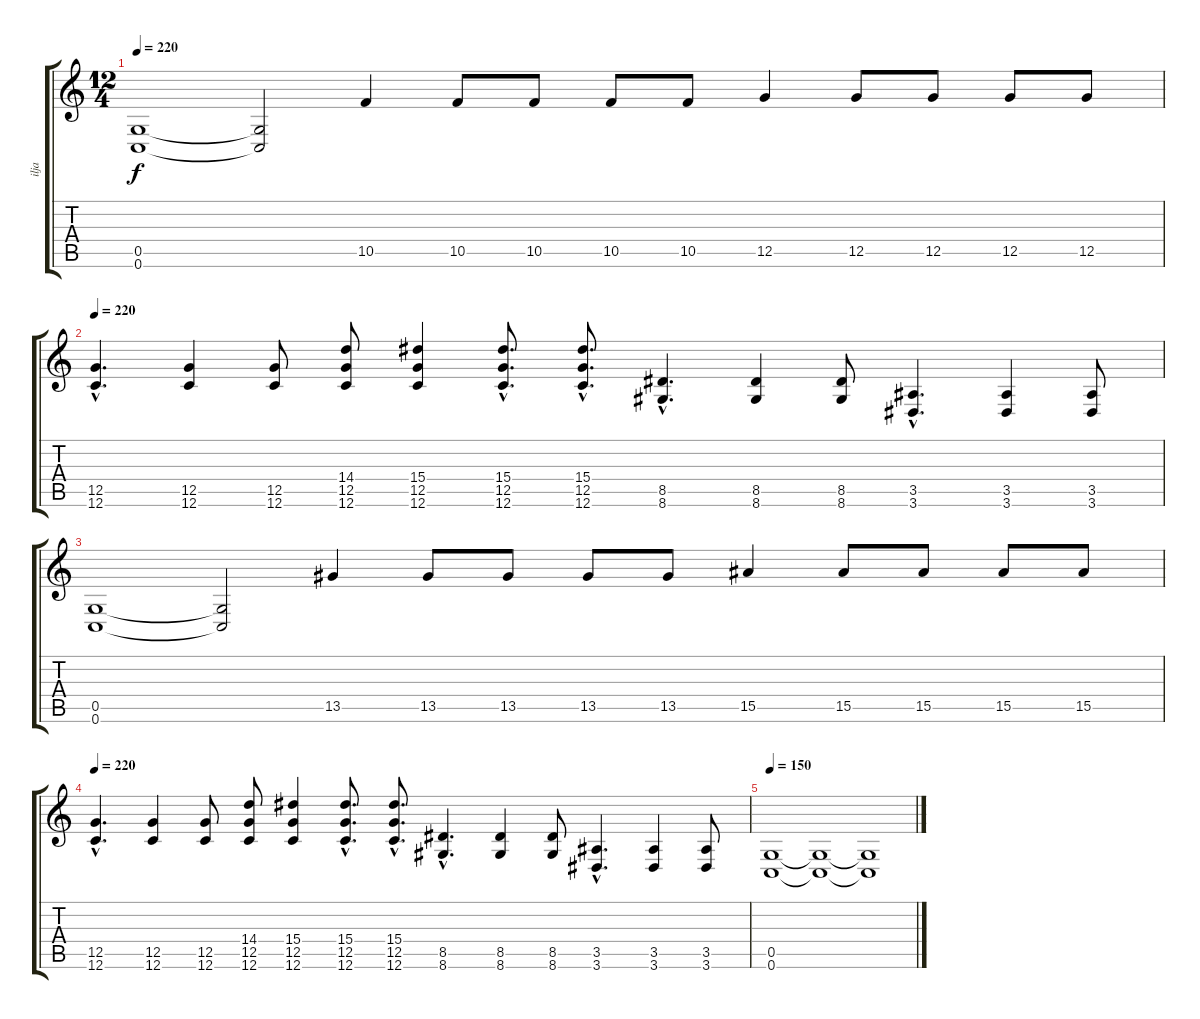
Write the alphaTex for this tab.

\track ("ilja" "ilja") {instrument overdrivenguitar}
\staff {score tabs}
\tuning (D4 A3 F3 C3 G2 C2) {hide}
\ts (12 4)
\tempo 220
\clef g2
\ks c
(0.5 0.6).1{dy f} (0.5{t} 0.6{t}).2 10.5.4 10.5.8 10.5.8 10.5.8 10.5.8 12.5.4 12.5.8 12.5.8 12.5.8 12.5.8 |
\tempo 220
(12.5{hac} 12.6{hac}).4{d} (12.5 12.6).4 (12.5 12.6).8 (14.4 12.5 12.6).8 (15.4 12.5 12.6).4 (15.4{hac} 12.5{hac} 12.6{hac}).8{d} (15.4{hac} 12.5{hac} 12.6{hac}).8{d} (8.5{hac} 8.6{hac}).4{d} (8.5 8.6).4 (8.5 8.6).8 (3.5{hac} 3.6{hac}).4{d} (3.5 3.6).4 (3.5 3.6).8 |
(0.5 0.6).1 (0.5{t} 0.6{t}).2 13.5.4 13.5.8 13.5.8 13.5.8 13.5.8 15.5.4 15.5.8 15.5.8 15.5.8 15.5.8 |
\tempo 220
(12.5{hac} 12.6{hac}).4{d} (12.5 12.6).4 (12.5 12.6).8 (14.4 12.5 12.6).8 (15.4 12.5 12.6).4 (15.4{hac} 12.5{hac} 12.6{hac}).8{d} (15.4{hac} 12.5{hac} 12.6{hac}).8{d} (8.5{hac} 8.6{hac}).4{d} (8.5 8.6).4 (8.5 8.6).8 (3.5{hac} 3.6{hac}).4{d} (3.5 3.6).4 (3.5 3.6).8 |
\tempo 150
(0.5 0.6).1{volume 0} (0.5{t} 0.6{t}).1 (0.5{t} 0.6{t}).1
